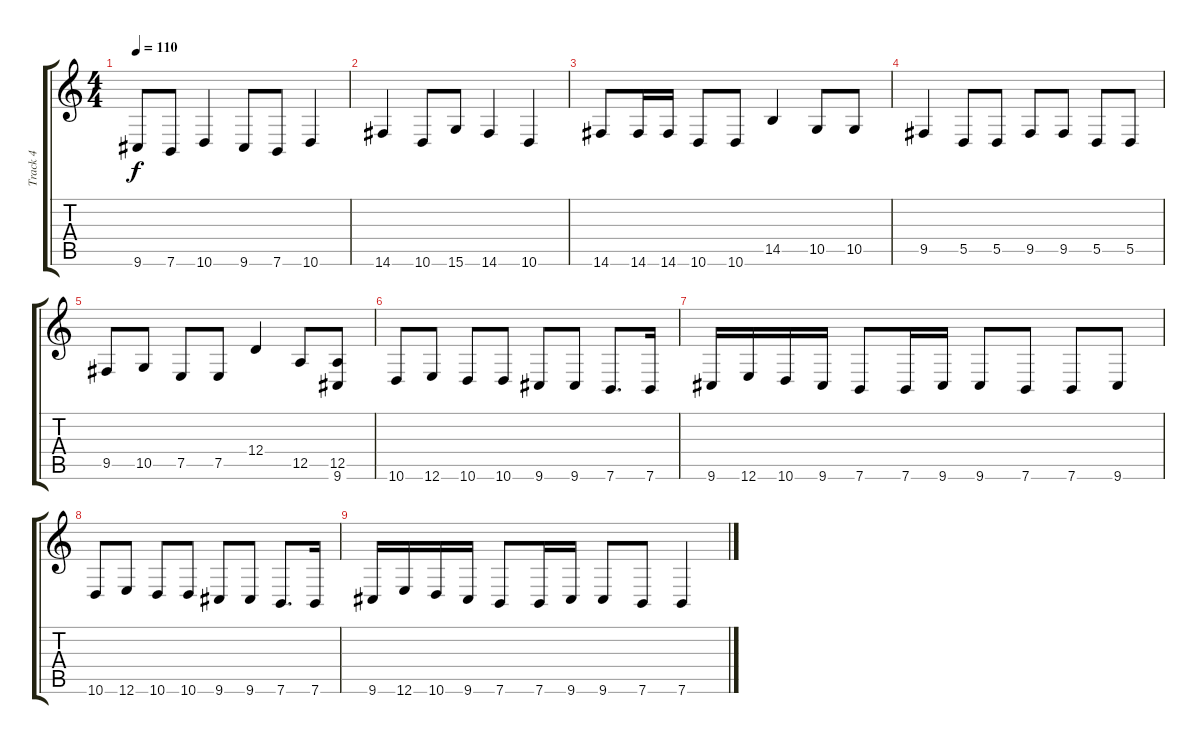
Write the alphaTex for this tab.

\track ("Track 4" "Track 4") {instrument pad7halo}
\staff {score tabs}
\tuning (E4 B3 G3 D3 A2 E2) {hide}
\ts (4 4)
\tempo 110
\clef g2
\ks c
9.6.8{dy f} 7.6.8 10.6.4 9.6.8 7.6.8 10.6.4 |
14.6.4 10.6.8 15.6.8 14.6.4 10.6.4 |
14.6.8 14.6.16 14.6.16 10.6.8 10.6.8 14.5.4 10.5.8 10.5.8 |
9.5.4 5.5.8 5.5.8 9.5.8 9.5.8 5.5.8 5.5.8 |
9.5.8 10.5.8 7.5.8 7.5.8 12.4.4 12.5.8 (12.5 9.6).8 |
10.6.8 12.6.8 10.6.8 10.6.8 9.6.8 9.6.8 7.6.8{d} 7.6.16 |
9.6.16 12.6.16 10.6.16 9.6.16 7.6.8 7.6.16 9.6.16 9.6.8 7.6.8 7.6.8 9.6.8 |
10.6.8 12.6.8 10.6.8 10.6.8 9.6.8 9.6.8 7.6.8{d} 7.6.16 |
9.6.16 12.6.16 10.6.16 9.6.16 7.6.8 7.6.16 9.6.16 9.6.8 7.6.8 7.6.4
